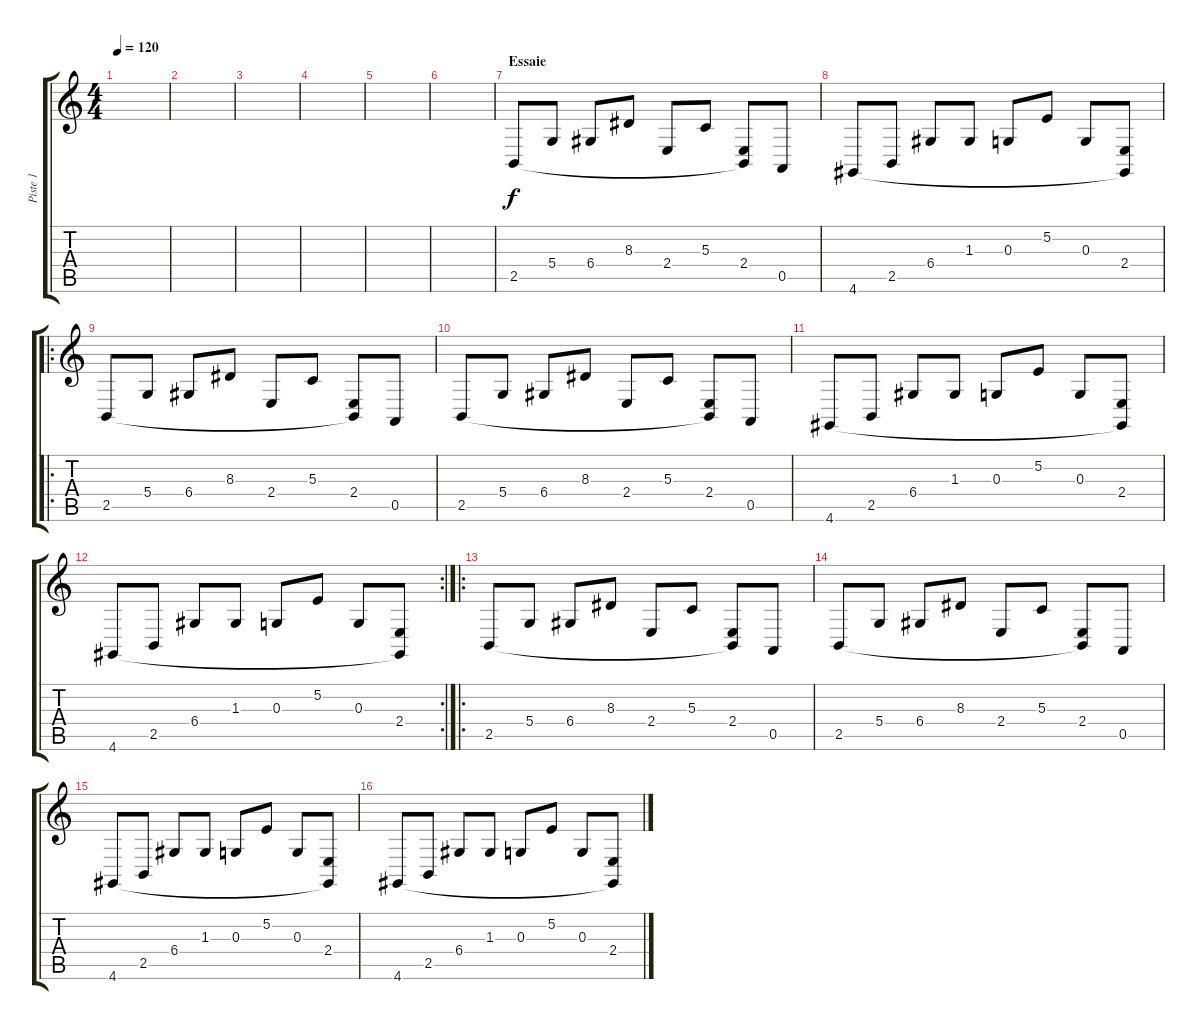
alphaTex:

\track ("Piste 1" "Piste 1") {instrument kalimba}
\staff {score tabs}
\tuning (E4 B3 G3 D3 A2 E2) {hide}
\ts (4 4)
\tempo 120
\clef g2
\ks c
|
|
|
|
|
|
\section ("" "Essaie")
2.5.8{volume 10 instrument sitar} 5.4.8 6.4.8 8.3.8 2.4.8 5.3.8 (2.4 2.5{t}).8 0.5.8 |
4.6.8 2.5.8 6.4.8 1.3.8 0.3.8 5.2.8 0.3.8 (2.4 4.6{t}).8 |
\ro
2.5.8{volume 10 instrument kalimba} 5.4.8 6.4.8 8.3.8 2.4.8 5.3.8 (2.4 2.5{t}).8 0.5.8 |
2.5.8 5.4.8 6.4.8 8.3.8 2.4.8 5.3.8 (2.4 2.5{t}).8 0.5.8 |
4.6.8 2.5.8 6.4.8 1.3.8 0.3.8 5.2.8 0.3.8 (2.4 4.6{t}).8 |
\rc 2
4.6.8 2.5.8 6.4.8 1.3.8 0.3.8 5.2.8 0.3.8 (2.4 4.6{t}).8 |
\ro
2.5.8{volume 10 instrument kalimba} 5.4.8 6.4.8 8.3.8 2.4.8 5.3.8 (2.4 2.5{t}).8 0.5.8 |
2.5.8 5.4.8 6.4.8 8.3.8 2.4.8 5.3.8 (2.4 2.5{t}).8 0.5.8 |
4.6.8 2.5.8 6.4.8 1.3.8 0.3.8 5.2.8 0.3.8 (2.4 4.6{t}).8 |
4.6.8 2.5.8 6.4.8 1.3.8 0.3.8 5.2.8 0.3.8 (2.4 4.6{t}).8
